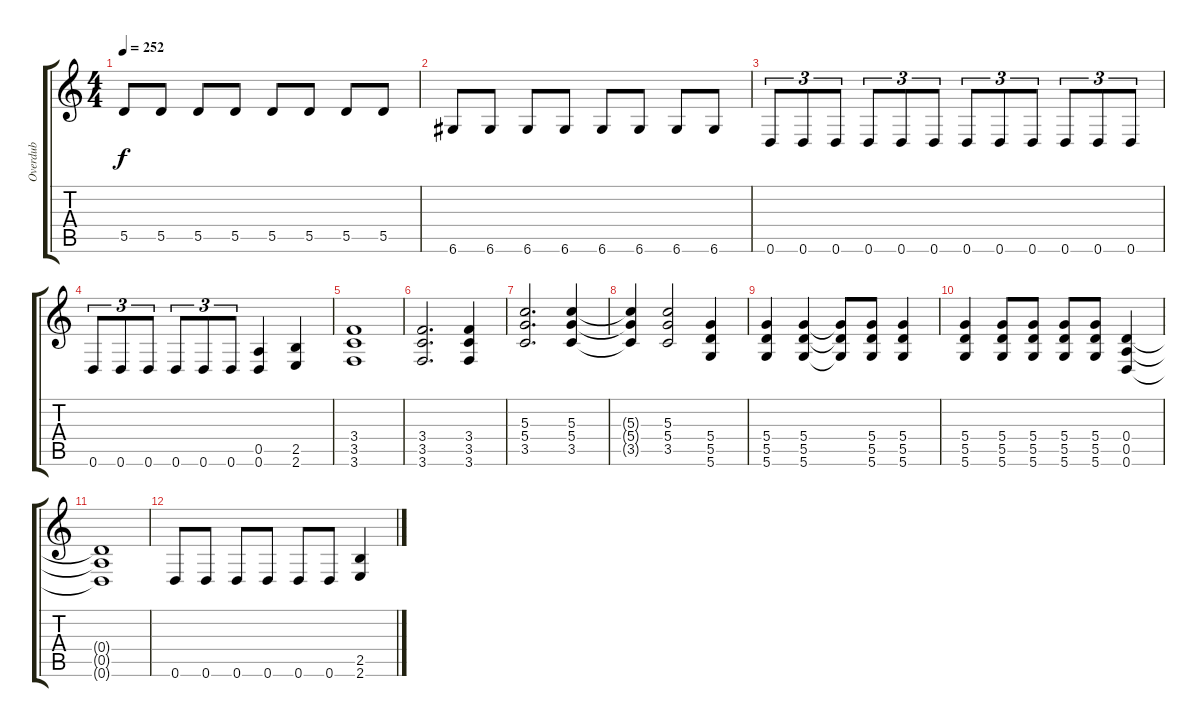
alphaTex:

\track ("Overdub" "Overdub") {instrument distortionguitar}
\staff {score tabs}
\tuning (E4 B3 G3 D3 A2 D2) {hide}
\ts (4 4)
\tempo 252
\clef g2
\ks c
5.5.8{dy f} 5.5.8 5.5.8 5.5.8 5.5.8 5.5.8 5.5.8 5.5.8 |
6.6.8 6.6.8 6.6.8 6.6.8 6.6.8 6.6.8 6.6.8 6.6.8 |
0.6.8{tu (3 2)} 0.6.8{tu (3 2)} 0.6.8{tu (3 2)} 0.6.8{tu (3 2)} 0.6.8{tu (3 2)} 0.6.8{tu (3 2)} 0.6.8{tu (3 2)} 0.6.8{tu (3 2)} 0.6.8{tu (3 2)} 0.6.8{tu (3 2)} 0.6.8{tu (3 2)} 0.6.8{tu (3 2)} |
0.6.8{tu (3 2)} 0.6.8{tu (3 2)} 0.6.8{tu (3 2)} 0.6.8{tu (3 2)} 0.6.8{tu (3 2)} 0.6.8{tu (3 2)} (0.5 0.6).4 (2.5 2.6).4 |
(3.4 3.5 3.6).1 |
(3.4 3.5 3.6).2{d} (3.4 3.5 3.6).4 |
(5.3 5.4 3.5).2{d} (5.3 5.4 3.5).4 |
(5.3{t} 5.4{t} 3.5{t}).4 (5.3 5.4 3.5).2 (5.4 5.5 5.6).4 |
(5.4 5.5 5.6).4 (5.4 5.5 5.6).4 (5.4{t} 5.5{t} 5.6{t}).8 (5.4 5.5 5.6).8 (5.4 5.5 5.6).4 |
(5.4 5.5 5.6).4 (5.4 5.5 5.6).8 (5.4 5.5 5.6).8 (5.4 5.5 5.6).8 (5.4 5.5 5.6).8 (0.4 0.5 0.6).4 |
(0.4{t} 0.5{t} 0.6{t}).1 |
0.6.8 0.6.8 0.6.8 0.6.8 0.6.8 0.6.8 (2.5 2.6).4
